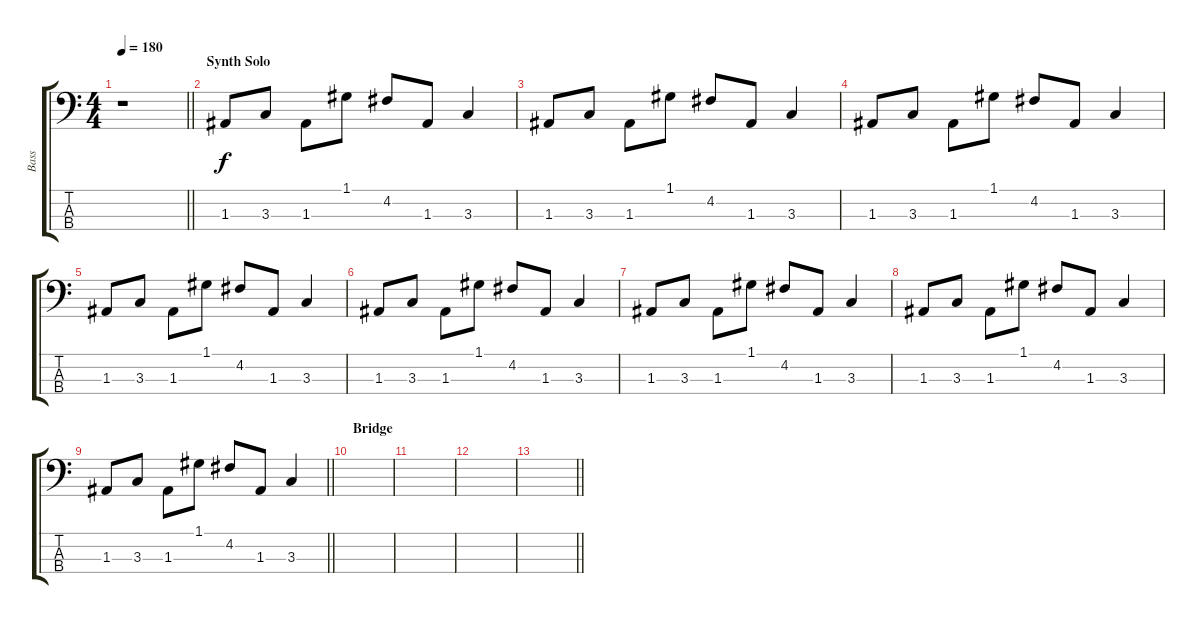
\track ("Bass" "Bass") {instrument electricbassfinger}
\staff {score tabs}
\tuning (G2 D2 A1 E1) {hide}
\ts (4 4)
\tempo 180
\clef f4
\barLineRight lightlight
\ks c
r.1{dy f} |
\section ("" "Synth Solo")
1.3.8 3.3.8 1.3.8 1.1.8 4.2.8 1.3.8 3.3.4 |
1.3.8 3.3.8 1.3.8 1.1.8 4.2.8 1.3.8 3.3.4 |
1.3.8 3.3.8 1.3.8 1.1.8 4.2.8 1.3.8 3.3.4 |
1.3.8 3.3.8 1.3.8 1.1.8 4.2.8 1.3.8 3.3.4 |
1.3.8 3.3.8 1.3.8 1.1.8 4.2.8 1.3.8 3.3.4 |
1.3.8 3.3.8 1.3.8 1.1.8 4.2.8 1.3.8 3.3.4 |
1.3.8 3.3.8 1.3.8 1.1.8 4.2.8 1.3.8 3.3.4 |
\barLineRight lightlight
1.3.8 3.3.8 1.3.8 1.1.8 4.2.8 1.3.8 3.3.4 |
\section ("" "Bridge")
|
|
|
\barLineRight lightlight
